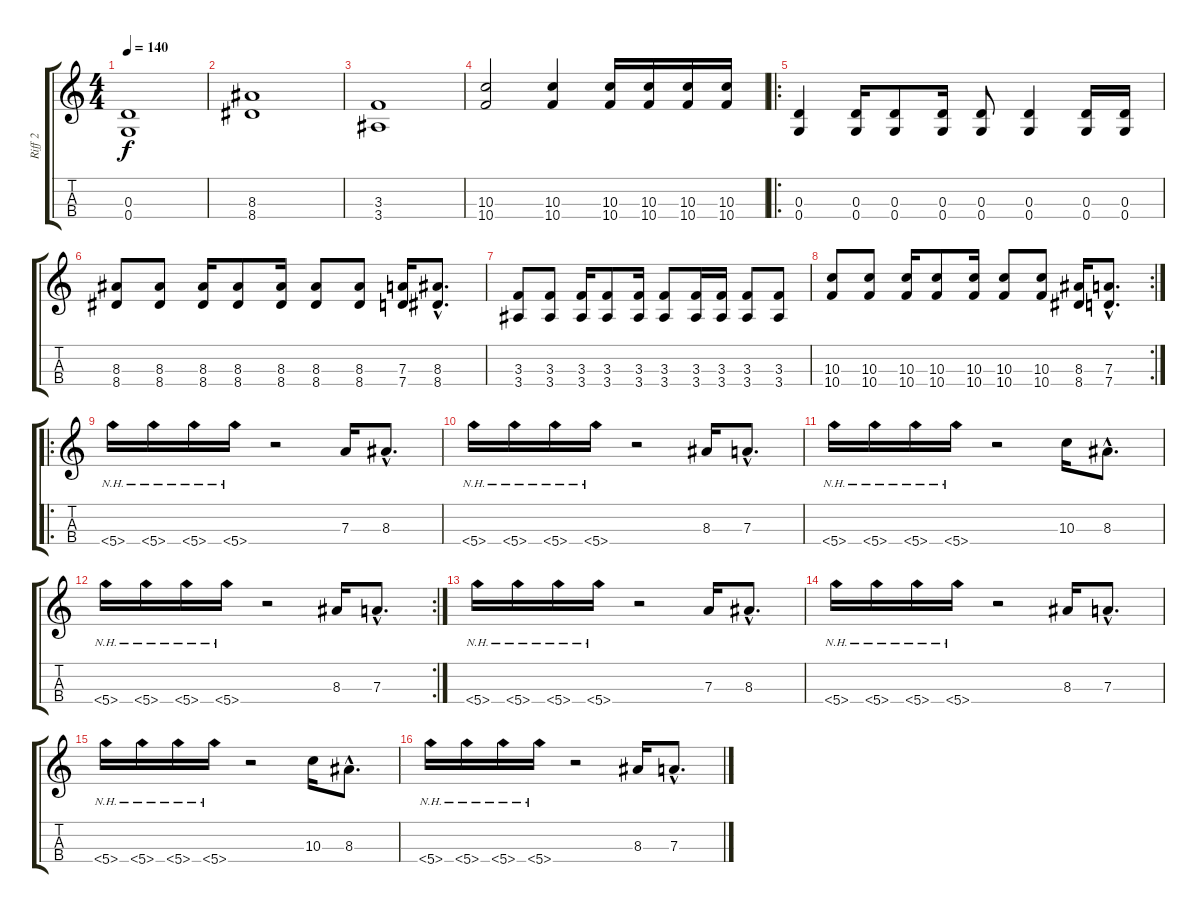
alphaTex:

\track ("Riff 2" "Riff 2") {instrument distortionguitar}
\staff {score tabs}
\tuning (B3 G3 D3 G2) {hide}
\ts (4 4)
\tempo 140
\clef g2
\ks c
(0.3 0.4).1{dy f} |
(8.3 8.4).1 |
(3.3 3.4).1 |
(10.3 10.4).2 (10.3 10.4).4 (10.3 10.4).16 (10.3 10.4).16 (10.3 10.4).16 (10.3 10.4).16 |
\ro
(0.3 0.4).4 (0.3 0.4).16 (0.3 0.4).8 (0.3 0.4).16 (0.3 0.4).8 (0.3 0.4).4 (0.3 0.4).16 (0.3 0.4).16 |
(8.3 8.4).8 (8.3 8.4).8 (8.3 8.4).16 (8.3 8.4).8 (8.3 8.4).16 (8.3 8.4).8 (8.3 8.4).8 (7.3 7.4).16 (8.3{hac} 8.4{hac}).8{d} |
(3.3 3.4).8 (3.3 3.4).8 (3.3 3.4).16 (3.3 3.4).8 (3.3 3.4).16 (3.3 3.4).8 (3.3 3.4).16 (3.3 3.4).16 (3.3 3.4).8 (3.3 3.4).8 |
\rc 2
(10.3 10.4).8 (10.3 10.4).8 (10.3 10.4).16 (10.3 10.4).8 (10.3 10.4).16 (10.3 10.4).8 (10.3 10.4).8 (8.3 8.4).16 (7.3{hac} 7.4{hac}).8{d} |
\ro
5.4{nh}.16{volume 12} 5.4{nh}.16 5.4{nh}.16 5.4{nh}.16 r.2 7.3.16 8.3{hac}.8{d} |
5.4{nh}.16 5.4{nh}.16 5.4{nh}.16 5.4{nh}.16 r.2 8.3.16 7.3{hac}.8{d} |
5.4{nh}.16 5.4{nh}.16 5.4{nh}.16 5.4{nh}.16 r.2 10.3.16 8.3{hac}.8{d} |
\rc 2
5.4{nh}.16 5.4{nh}.16 5.4{nh}.16 5.4{nh}.16 r.2 8.3.16 7.3{hac}.8{d} |
5.4{nh}.16{volume 12} 5.4{nh}.16 5.4{nh}.16 5.4{nh}.16 r.2 7.3.16 8.3{hac}.8{d} |
5.4{nh}.16 5.4{nh}.16 5.4{nh}.16 5.4{nh}.16 r.2 8.3.16 7.3{hac}.8{d} |
5.4{nh}.16 5.4{nh}.16 5.4{nh}.16 5.4{nh}.16 r.2 10.3.16 8.3{hac}.8{d} |
5.4{nh}.16 5.4{nh}.16 5.4{nh}.16 5.4{nh}.16 r.2 8.3.16 7.3{hac}.8{d}
